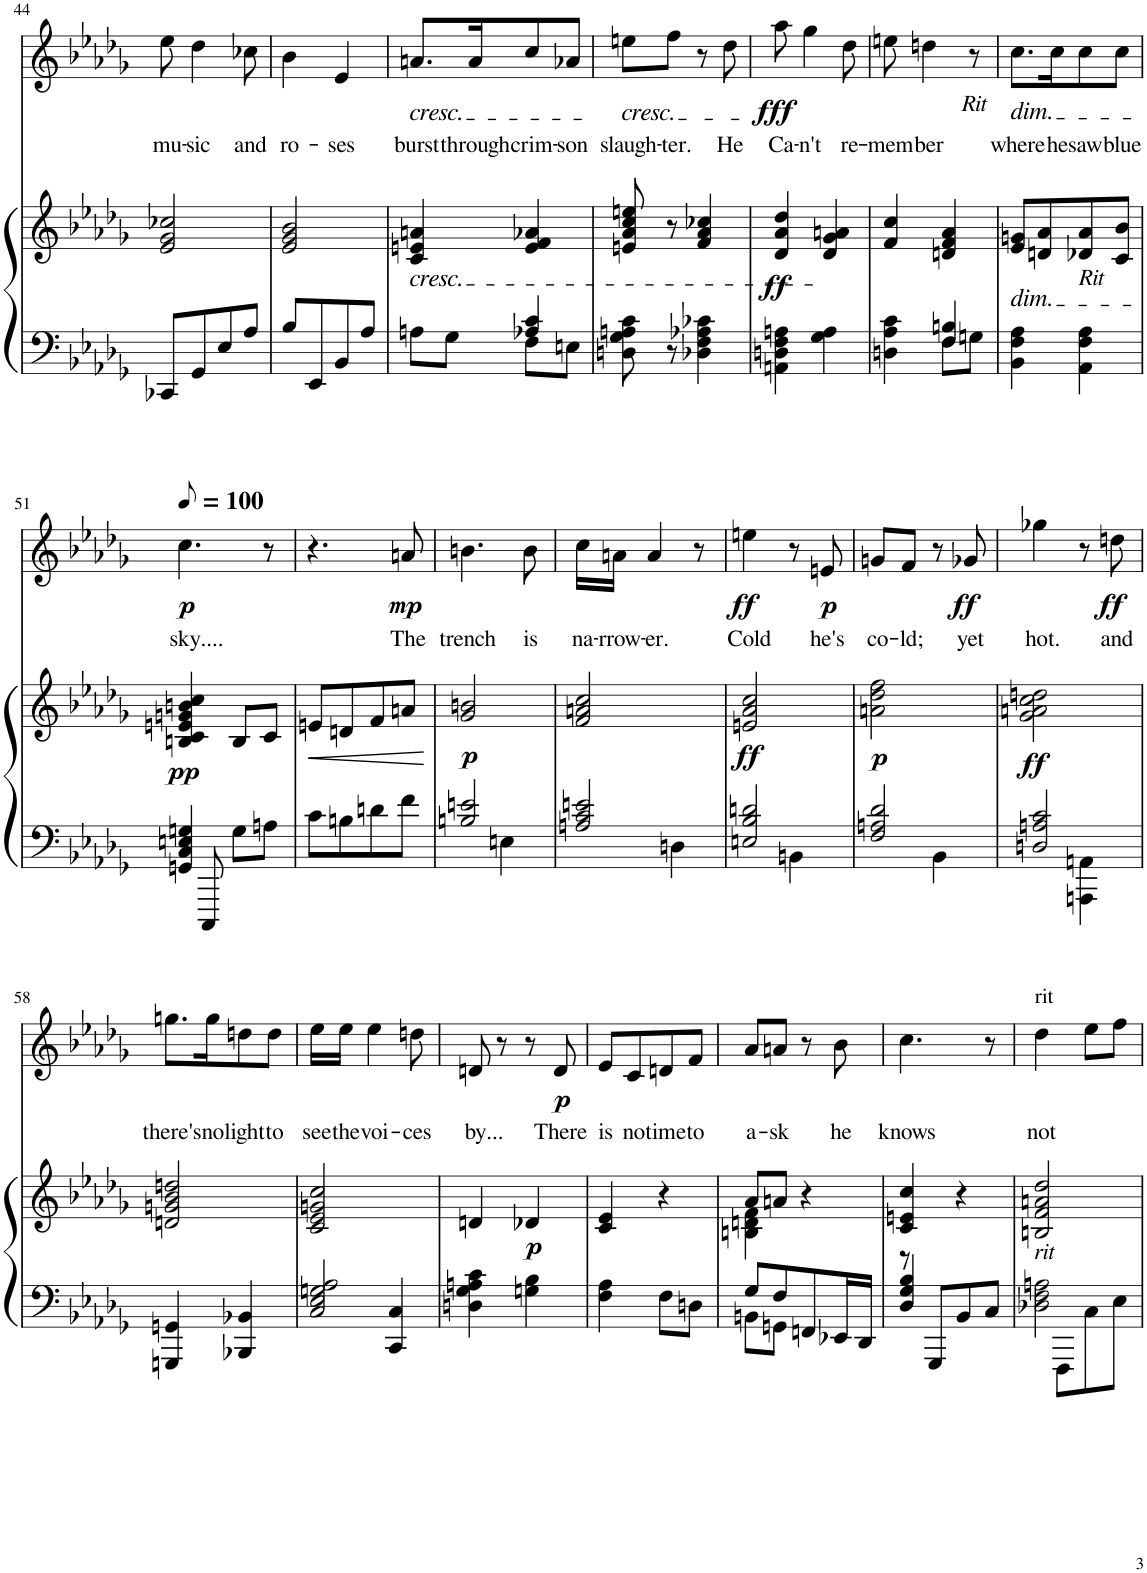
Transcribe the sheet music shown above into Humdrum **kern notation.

**kern	**kern	**dynam	**kern	**text	**dynam
*part2	*part2	*part2	*part1	*part1	*part1
*staff3	*staff2	*staff2/3	*staff1	*staff1	*staff1
*I"Piano	*	*	*I"Voice	*	*
*I'Pno	*	*	*	*	*
!!LO:PB:g=z
*clefF4	*clefG2	*	*clefG2	*	*
*k[b-e-a-d-g-]	*k[b-e-a-d-g-]	*	*k[b-e-a-d-g-]	*	*
*M4/8	*M4/8	*	*M4/8	*	*
=44	=44	=44	=44	=44	=44
!	!	!	!	!LO:LY:b	!
8CC-X/L	2e-/ 2g-/ 2cc-X/	.	8ee-\	mu-	.
!	!	!	!	!LO:LY:b	!
8GG-/	.	.	4dd-\	-sic	.
8E-/	.	.	.	.	.
!	!	!	!	!LO:LY:b	!
8A-/J	.	.	8cc-X\	and	.
=45	=45	=45	=45	=45	=45
!	!	!	!	!LO:LY:b	!
8B-/L	2e-/ 2g-/ 2b-/	.	4b-\	ro-	.
8EE-/	.	.	.	.	.
!	!	!	!	!LO:LY:b	!
8BB-/	.	.	4e-/	-ses	.
8A-/J	.	.	.	.	.
=46	=46	=46	=46	=46	=46
*^	*	*	*	*	*
!	!	!	!	!LO:TX:b:i:t=cresc.	!	!
!	!	!LO:TX:b:i:t=cresc.	!	!	!	!
!	!	!	!	!	!LO:LY:b	!
8An\L	4ryy	4c/ 4en/ 4an/	.	8.an/L	burst	.
8G-\J	.	.	.	.	.	.
!	!	!	!	!	!LO:LY:b	!
.	.	.	.	16a/K	through	.
!	!	!	!	!	!LO:LY:b	!
4A-X/ 4c/	8F\L	4e/ 4f/ 4a-X/	.	8cc/	crim-	.
!	!	!	!	!	!LO:LY:b	!
.	8En\J	.	.	8a-X/J	-son	.
=47	=47	=47	=47	=47	=47	=47
!	!	!	!	!LO:TX:b:i:t=cresc.	!	!
!	!	!	!	!	!LO:LY:b	!
*v	*v	*	*	*	*	*
8Dn\ 8G-\ 8An\ 8c\	8en/ 8a-/ 8cc/ 8een/	.	8een\L	slaugh-	.
!	!	!	!	!LO:LY:b	!
8r	8r	.	8ff\J	-ter.	.
4D-X\ 4F\ 4A-X\ 4c-X\	4f/ 4a-/ 4cc-X/	.	8r	.	.
!	!	!	!	!LO:LY:b	!
.	.	.	8dd-\	He	.
=48	=48	=48	=48	=48	=48
!	!	!LO:DY:b	!	!LO:LY:b	!LO:DY:b
4AAn\ 4Dn\ 4F\ 4An\	4d-/ 4a-/ 4dd-/	ff	8aa-\	Ca-	fff
!	!	!	!	!LO:LY:b	!
.	.	.	4gg-\	-n't	.
4G-\ 4A\	4d-/ 4g-/ 4an/	.	.	.	.
!	!	!	!	!LO:LY:b	!
.	.	.	8dd-\	re-	.
=49	=49	=49	=49	=49	=49
*^	*	*	*	*	*
!	!	!	!	!	!LO:LY:b	!
4Dn\ 4A-\ 4c\	4ryy	4f/ 4cc/	.	8een\	-mem	.
!	!	!	!	!	!LO:LY:b	!
.	.	.	.	4ddn\	ber	.
4F/ 4Bn/	8F\L	4dn/ 4f/ 4a-/	.	.	.	.
.	8Gn\J	.	.	8r	.	.
=50	=50	=50	=50	=50	=50	=50
!	!	!	!	!LO:TX:b:i:t=dim.	!	!
!	!	!LO:TX:b:i:t=dim.	!	!	!	!
!	!	!	!	!	!LO:LY:b	!
*v	*v	*	*	*	*	*
4BB-\ 4F\ 4A-\	8e-/ 8gn/L	.	8.cc\L	where	.
.	8dn/ 8a-/	.	.	.	.
!	!	!	!	!LO:LY:b	!
.	.	.	16cc\K	he	.
!	!	!	!LO:TX:b:i:t=Rit	!	!
!	!LO:TX:b:i:t=Rit	!	!	!	!
!	!	!	!	!LO:LY:b	!
4AA-\ 4F\ 4A-\	8d-X/ 8a-/	.	8cc\	saw	.
!	!	!	!	!LO:LY:b	!
.	8c/ 8b-/J	.	8cc\J	blue	.
!!LO:LB:g=z
=51	=51	=51	=51	=51	=51
*	*	*	*MM50	*	*
*^	*	*	*	*	*
!	!	!	!LO:DY:b	!	!LO:LY:b	!LO:DY:b
4GGn/ 4C/ 4En/ 4Gn/	8ryy	4Bn/ 4c/ 4en/ 4gn/ 4bn/ 4cc/	pp	4.cc\	sky....	p
.	8CCC/	.	.	.	.	.
8G\L	4ryy	8B/L	.	.	.	.
8An\J	.	8c/J	.	8r	.	.
*v	*v	*	*	*	*	*
=52	=52	=52	=52	=52	=52
!	!	!LO:HP:b	!	!	!
8c\L	8en/L	<	4.r	.	.
8Bn\	8dn/	.	.	.	.
8dn\	8f/	.	.	.	.
!	!	!	!	!LO:LY:b	!LO:DY:b
8f\J	8an/J	.	8an/	The	mp
.	.	[	.	.	.
=53	=53	=53	=53	=53	=53
*^	*	*	*	*	*
!	!	!	!LO:DY:b	!	!LO:LY:b	!
2Bn/ 2en/	4ryy	2g-/ 2bn/	p	4.bn\	trench	.
.	4En\	.	.	.	.	.
!	!	!	!	!	!LO:LY:b	!
.	.	.	.	8b\	is	.
=54	=54	=54	=54	=54	=54	=54
!	!	!	!	!	!LO:LY:b	!
2An/ 2c/ 2en/	4ryy	2f/ 2an/ 2cc/	.	16cc\LL	na-	.
!	!	!	!	!	!LO:LY:b	!
.	.	.	.	16an\JJ	-rrow-	.
!	!	!	!	!	!LO:LY:b	!
.	.	.	.	4a/	-er.	.
.	4Dn\	.	.	.	.	.
.	.	.	.	8r	.	.
=55	=55	=55	=55	=55	=55	=55
!	!	!	!LO:DY:b	!	!LO:LY:b	!LO:DY:b
2En/ 2B-/ 2dn/	4ryy	2en/ 2a-/ 2cc/	ff	4een\	Cold	ff
.	4BBn\	.	.	8r	.	.
!	!	!	!	!	!LO:LY:b	!LO:DY:b
.	.	.	.	8en/	he's	p
=56	=56	=56	=56	=56	=56	=56
!	!	!	!LO:DY:b	!	!LO:LY:b	!
2F/ 2An/ 2d-/	4ryy	2an\ 2dd-\ 2ff\	p	8gn/L	co-	.
!	!	!	!	!	!LO:LY:b	!
.	.	.	.	8f/J	-ld;	.
.	4BB-\	.	.	8r	.	.
!	!	!	!	!	!LO:LY:b	!LO:DY:b
.	.	.	.	8g-X/	yet	ff
=57	=57	=57	=57	=57	=57	=57
!	!	!	!LO:DY:b	!	!LO:LY:b	!
2Dn/ 2An/ 2c/	4ryy	2g-\ 2an\ 2cc\ 2ddn\	ff	4gg-X\	hot.	.
.	4AAAn\ 4AAn\	.	.	8r	.	.
!	!	!	!	!	!LO:LY:b	!LO:DY:b
.	.	.	.	8ddn\	and	ff
*v	*v	*	*	*	*	*
!!LO:LB:g=z
=58	=58	=58	=58	=58	=58
!	!	!	!	!LO:LY:b	!
4GGGn/ 4GGn/	2dn/ 2gn/ 2b-/ 2ddn/	.	8.ggn\L	there's	.
!	!	!	!	!LO:LY:b	!
.	.	.	16gg\K	no	.
!	!	!	!	!LO:LY:b	!
4BBB-X/ 4BB-X/	.	.	8ddn\	light	.
!	!	!	!	!LO:LY:b	!
.	.	.	8dd\J	to	.
=59	=59	=59	=59	=59	=59
*^	*	*	*	*	*
!	!	!	!	!	!LO:LY:b	!
2C/ 2E-/ 2Gn/ 2A-/	4ryy	2c/ 2e-/ 2gn/ 2cc/	.	16ee-\LL	see	.
!	!	!	!	!	!LO:LY:b	!
.	.	.	.	16ee-\JJ	the	.
!	!	!	!	!	!LO:LY:b	!
.	.	.	.	4ee-\	voi-	.
.	4CC/ 4C/	.	.	.	.	.
!	!	!	!	!	!LO:LY:b	!
.	.	.	.	8ddn\	-ces	.
*v	*v	*	*	*	*	*
=60	=60	=60	=60	=60	=60
!	!	!	!	!LO:LY:b	!
4Dn\ 4G-\ 4An\ 4c\	4dn/	.	8dn/	by...	.
.	.	.	8r	.	.
!	!	!LO:DY:b	!	!	!
4Gn\ 4B-\	4d-X/	p	8r	.	.
!	!	!	!	!LO:LY:b	!LO:DY:b
.	.	.	8d/	There	p
=61	=61	=61	=61	=61	=61
!	!	!	!	!LO:LY:b	!
4F\ 4A-\	4c/ 4e-/	.	8e-/L	is	.
!	!	!	!	!LO:LY:b	!
.	.	.	8c/	no	.
!	!	!	!	!LO:LY:b	!
8F\L	4r	.	8dn/	time	.
!	!	!	!	!LO:LY:b	!
8Dn\J	.	.	8f/J	to	.
=62	=62	=62	=62	=62	=62
*^	*^	*	*	*	*
!	!	!	!	!	!	!LO:LY:b	!
8G-/L	8BBn\L	4Bn\ 4dn\ 4f\	8a-/L	.	8a-/L	a-	.
!	!	!	!	!	!	!LO:LY:b	!
8F/	8GGn\J	.	8an/J	.	8an/J	-sk	.
8FFn/	4ryy	4r	4ryy	.	8r	.	.
!	!	!	!	!	!	!LO:LY:b	!
16EE-X/L	.	.	.	.	8b-\	he	.
16DD-/JJ	.	.	.	.	.	.	.
*	*	*v	*v	*	*	*	*
=63	=63	=63	=63	=63	=63	=63
!	!	!	!	!	!LO:LY:b	!
8r	4D-/ 4G-/ 4B-/	4c/ 4en/ 4cc/	.	4.cc\	knows	.
8GGG-/L	.	.	.	.	.	.
8BB-/	4ryy	4r	.	.	.	.
8C/J	.	.	.	8r	.	.
=64	=64	=64	=64	=64	=64	=64
!	!	!	!	!LO:TX:a:t=rit	!	!
!	!	!LO:TX:b:i:t=rit	!	!	!	!
!	!	!	!	!	!LO:LY:b	!
2D-X\ 2F\ 2An\	8ryy	2Bn/ 2f/ 2an/ 2dd-/	.	4dd-\	not	.
.	8FFF\L	.	.	.	.	.
.	8C\	.	.	8ee-\L	.	.
.	8E-\J	.	.	8ff\J	.	.
*v	*v	*	*	*	*	*
=	=	=	=	=	=
*-	*-	*-	*-	*-	*-
